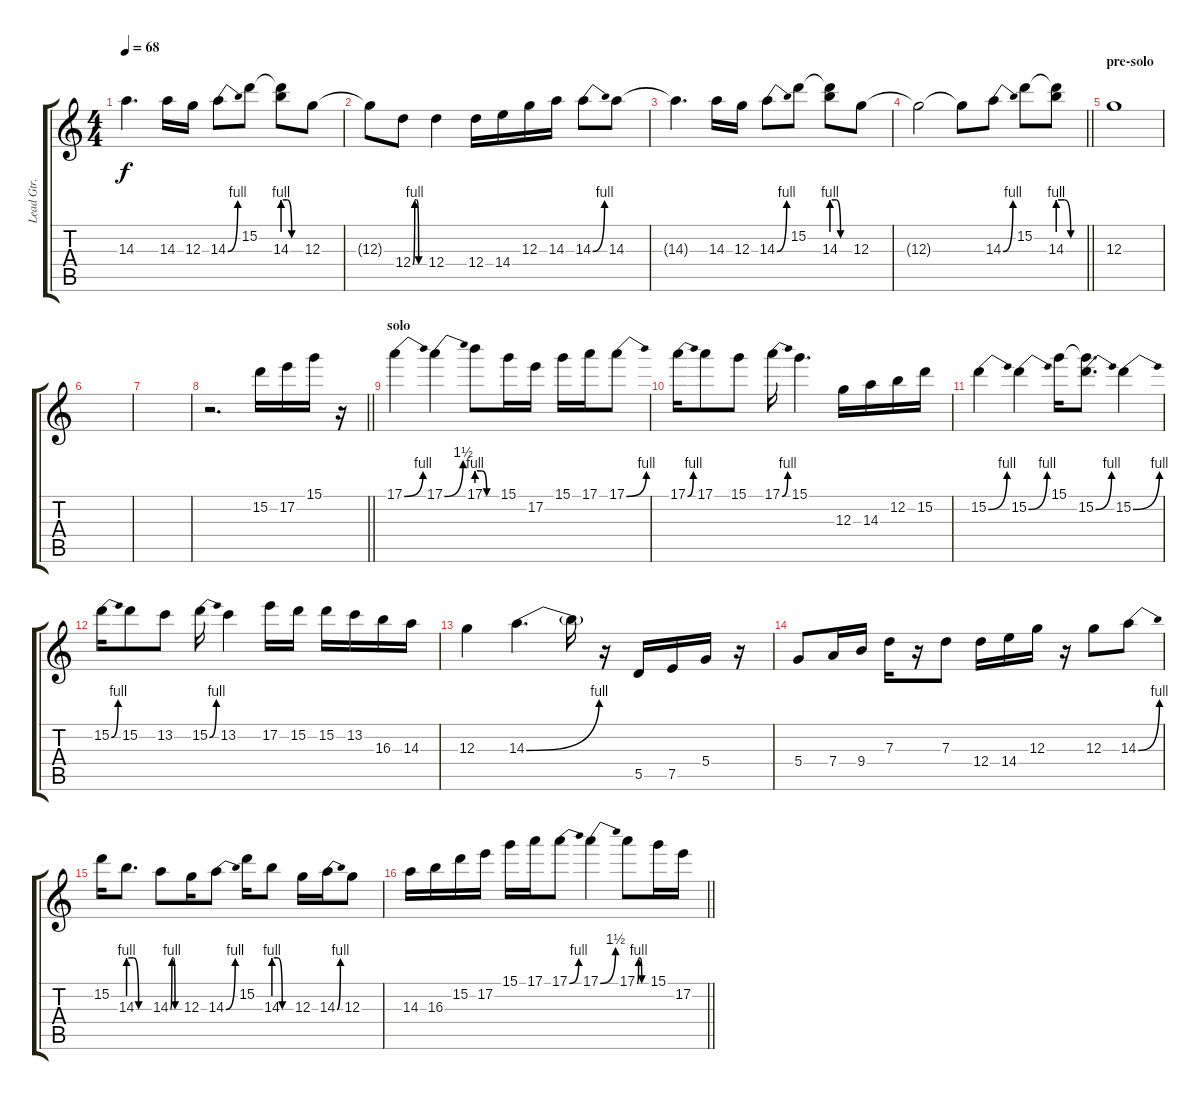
\track ("Lead Gtr." "Lead Gtr.") {instrument distortionguitar}
\staff {score tabs}
\tuning (E4 B3 G3 D3 A2 E2) {hide}
\ts (4 4)
\tempo 68
\clef g2
\ks c
14.3{t}.4{d dy f} 14.3.16 12.3.16 14.3{be (bend 0 0 60 4)}.8 15.2.8 (15.2{t} 14.3{be (custom 0 4 15 4 30 0 60 0)}).8 12.3.8 |
12.3{t}.8 12.4{be (custom 0 0 10 4 20 4 30 0 60 0)}.8 12.4.4 12.4.16 14.4.16 12.3.16 14.3.16 14.3{be (bend 0 0 60 4)}.8 14.3.8 |
14.3{t}.4{d} 14.3.16 12.3.16 14.3{be (bend 0 0 60 4)}.8 15.2.8 (15.2{t} 14.3{be (custom 0 4 15 4 30 0 60 0)}).8 12.3.8 |
\barLineRight lightlight
12.3{t}.2 12.3{t}.8 14.3{be (bend 0 0 60 4)}.8 15.2.8 (15.2{t} 14.3{be (custom 0 4 15 4 30 0 60 0)}).8 |
\section ("" "pre-solo")
12.3.1 |
|
|
\barLineRight lightlight
r.2{d} 15.2.16 17.2.16 15.1.16 r.16 |
\section ("" "solo")
17.1{be (bend 0 0 60 4)}.4 17.1{be (bend 0 0 60 6)}.4 17.1{be (custom 0 4 15 4 30 0 60 0)}.8 15.1.16 17.2.16 15.1.16 17.1.16 17.1{be (bend 0 0 60 4)}.8 |
17.1{be (bend 0 0 60 4)}.16 17.1.8 15.1.8 17.1{be (bend 0 0 60 4)}.16 15.1.4{d} 12.3.16 14.3.16 12.2.16 15.2.16 |
15.2{be (bend 0 0 60 4)}.4 15.2{be (bend 0 0 60 4)}.4 15.1.16 (15.1{t} 15.2{be (bend 0 0 60 4)}).8{d} 15.2{be (bend 0 0 60 4)}.4 |
15.2{be (bend 0 0 60 4)}.16 15.2.8 13.2.8 15.2{be (bend 0 0 60 4)}.16 13.2.4 17.2.16 15.2.16 15.2.16 13.2.16 16.3.16 14.3.16 |
12.3.4 14.3{be (bend 0 0 60 4)}.4{d} 14.3{t}.16 r.16 5.5.16 7.5.16 5.4.16 r.16 |
5.4.8 7.4.16 9.4.16 7.3.16 r.16 7.3.8 12.4.16 14.4.16 12.3.16 r.16 12.3.8 14.3{be (bend 0 0 60 4)}.8 |
15.2.16 14.3{be (custom 0 4 15 4 30 0 60 0)}.8{d} 14.3{be (custom 0 0 10 4 20 4 30 0 60 0)}.8 12.3.16 14.3{be (bend 0 0 60 4)}.8 15.2.16 14.3{be (custom 0 4 15 4 30 0 60 0)}.8 12.3.16 14.3{be (bend 0 0 60 4)}.16 12.3.8 |
\barLineRight lightlight
14.3.16 16.3.16 15.2.16 17.2.16 15.1.16 17.1.16 17.1{be (bend 0 0 60 4)}.8 17.1{be (bend 0 0 60 6)}.4 17.1{be (custom 0 0 10 4 20 4 30 0 60 0)}.8 15.1.16 17.2.16
